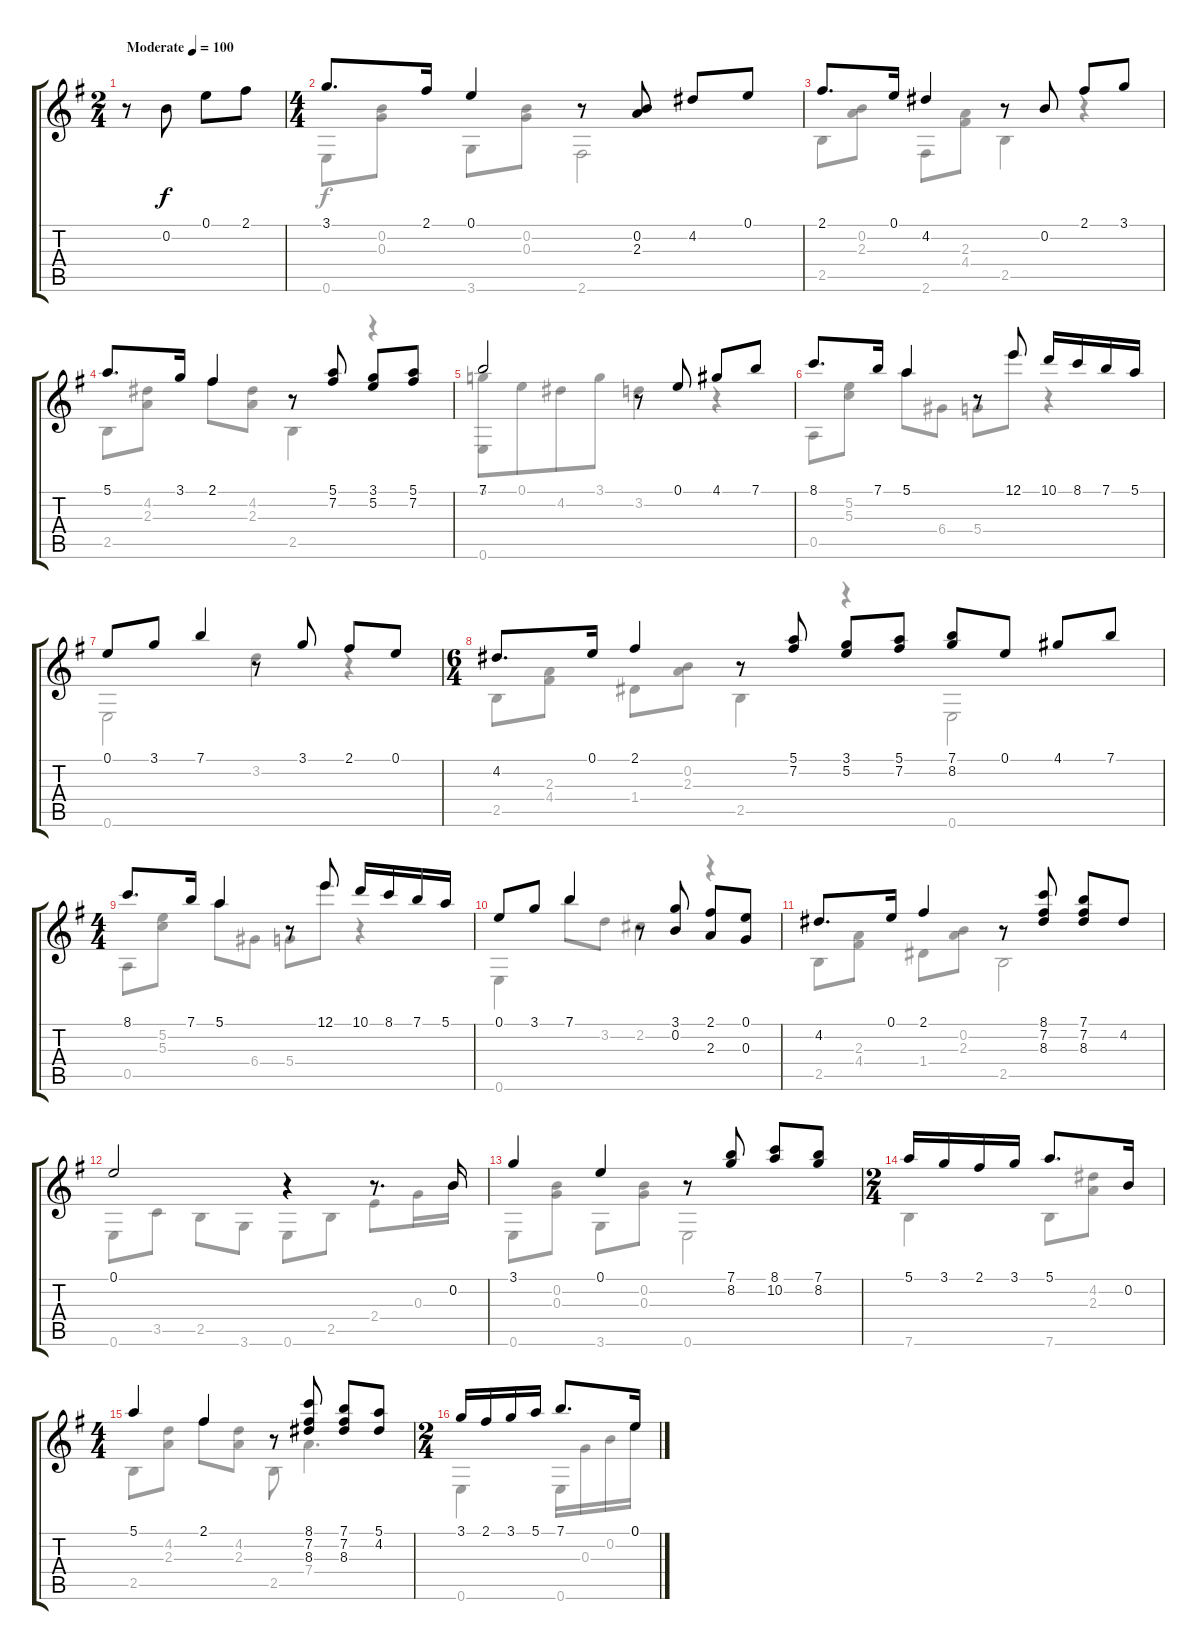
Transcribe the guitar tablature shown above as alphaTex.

\track "" {instrument electricguitarjazz}
\staff {score tabs}
\tuning (E4 B3 G3 D3 A2 E2) {hide}
\voice
\ts (2 4)
\tempo (100 "Moderate")
\clef g2
\ks g
r.8{dy f instrument electricguitarjazz} 0.2.8 0.1.8 2.1.8 |
\ts (4 4)
3.1.8{d} 2.1.16 0.1.4 r.8 (0.2 2.3).8 4.2.8 0.1.8 |
2.1.8{d} 0.1.16 4.2.4 r.8 0.2.8 2.1.8 3.1.8 |
5.1.8{d} 3.1.16 2.1.4 r.8 (5.1 7.2).8 (3.1 5.2).8 (5.1 7.2).8 |
7.1.2 r.8 0.1.8 4.1.8 7.1.8 |
8.1.8{d} 7.1.16 5.1.4 r.8 12.1.8 10.1.16 8.1.16 7.1.16 5.1.16 |
0.1.8 3.1.8 7.1.4 r.8 3.1.8 2.1.8 0.1.8 |
\ts (6 4)
4.2.8{d} 0.1.16 2.1.4 r.8 (5.1 7.2).8 (3.1 5.2).8 (5.1 7.2).8 (7.1 8.2).8 0.1.8 4.1.8 7.1.8 |
\ts (4 4)
8.1.8{d} 7.1.16 5.1.4 r.8 12.1.8 10.1.16 8.1.16 7.1.16 5.1.16 |
0.1.8 3.1.8 7.1.4 r.8 (3.1 0.2).8 (2.1 2.3).8 (0.1 0.3).8 |
4.2.8{d} 0.1.16 2.1.4 r.8 (8.1 7.2 8.3).8 (7.1 7.2 8.3).8 4.2.8 |
0.1.2 r.4 r.8{d} 0.2.16 |
3.1.4 0.1.4 r.8 (7.1 8.2).8 (8.1 10.2).8 (7.1 8.2).8 |
\ts (2 4)
5.1.16 3.1.16 2.1.16 3.1.16 5.1.8{d} 0.2.16 |
\ts (4 4)
5.1.4 2.1.4 r.8 (8.1 7.2 8.3).8 (7.1 7.2 8.3).8 (5.1 4.2).8 |
\ts (2 4)
3.1.16 2.1.16 3.1.16 5.1.16 7.1.8{d} 0.1.16
\voice
\clef g2
\ottava regular
\simile none
\ks g
|
0.6.8 (0.2 0.3).8 3.6.8 (0.2 0.3).8 2.6.2 |
2.5.8 (0.2 2.3).8 2.6.8 (2.3 4.4).8 2.5.4 r.4 |
2.5.8 (4.2 2.3).8 2.1.8 (4.2 2.3).8 2.5.4 r.4 |
(3.1 0.6).8 0.1.8{beam merge} 4.2.8 3.1.8 3.2.4 r.4 |
0.5.8 (5.2 5.3).8 5.1.8 6.4.8 5.4.8 12.1.8 r.4 |
0.6.2 3.2.4 r.4 |
2.5.8 (2.3 4.4).8 1.4.8 (0.2 2.3).8 2.5.4 r.4 0.6.2 |
0.5.8 (5.2 5.3).8 5.1.8 6.4.8 5.4.8 12.1.8 r.4 |
0.6.4 7.1.8 3.2.8 2.2.4 r.4 |
2.5.8 (2.3 4.4).8 1.4.8 (0.2 2.3).8 2.5.2 |
0.6.8 3.5.8 2.5.8 3.6.8 0.6.8 2.5.8 2.4.8 0.3.16 0.2.16 |
0.6.8 (0.2 0.3).8 3.6.8 (0.2 0.3).8 0.6.2 |
7.6.4 7.6.8 (4.2 2.3).8 |
2.5.8 (4.2 2.3).8 2.1.8 (4.2 2.3).8 2.5.8 7.4.4{d} |
0.6.4 0.6.16 0.3.16 0.2.16 0.1.16
